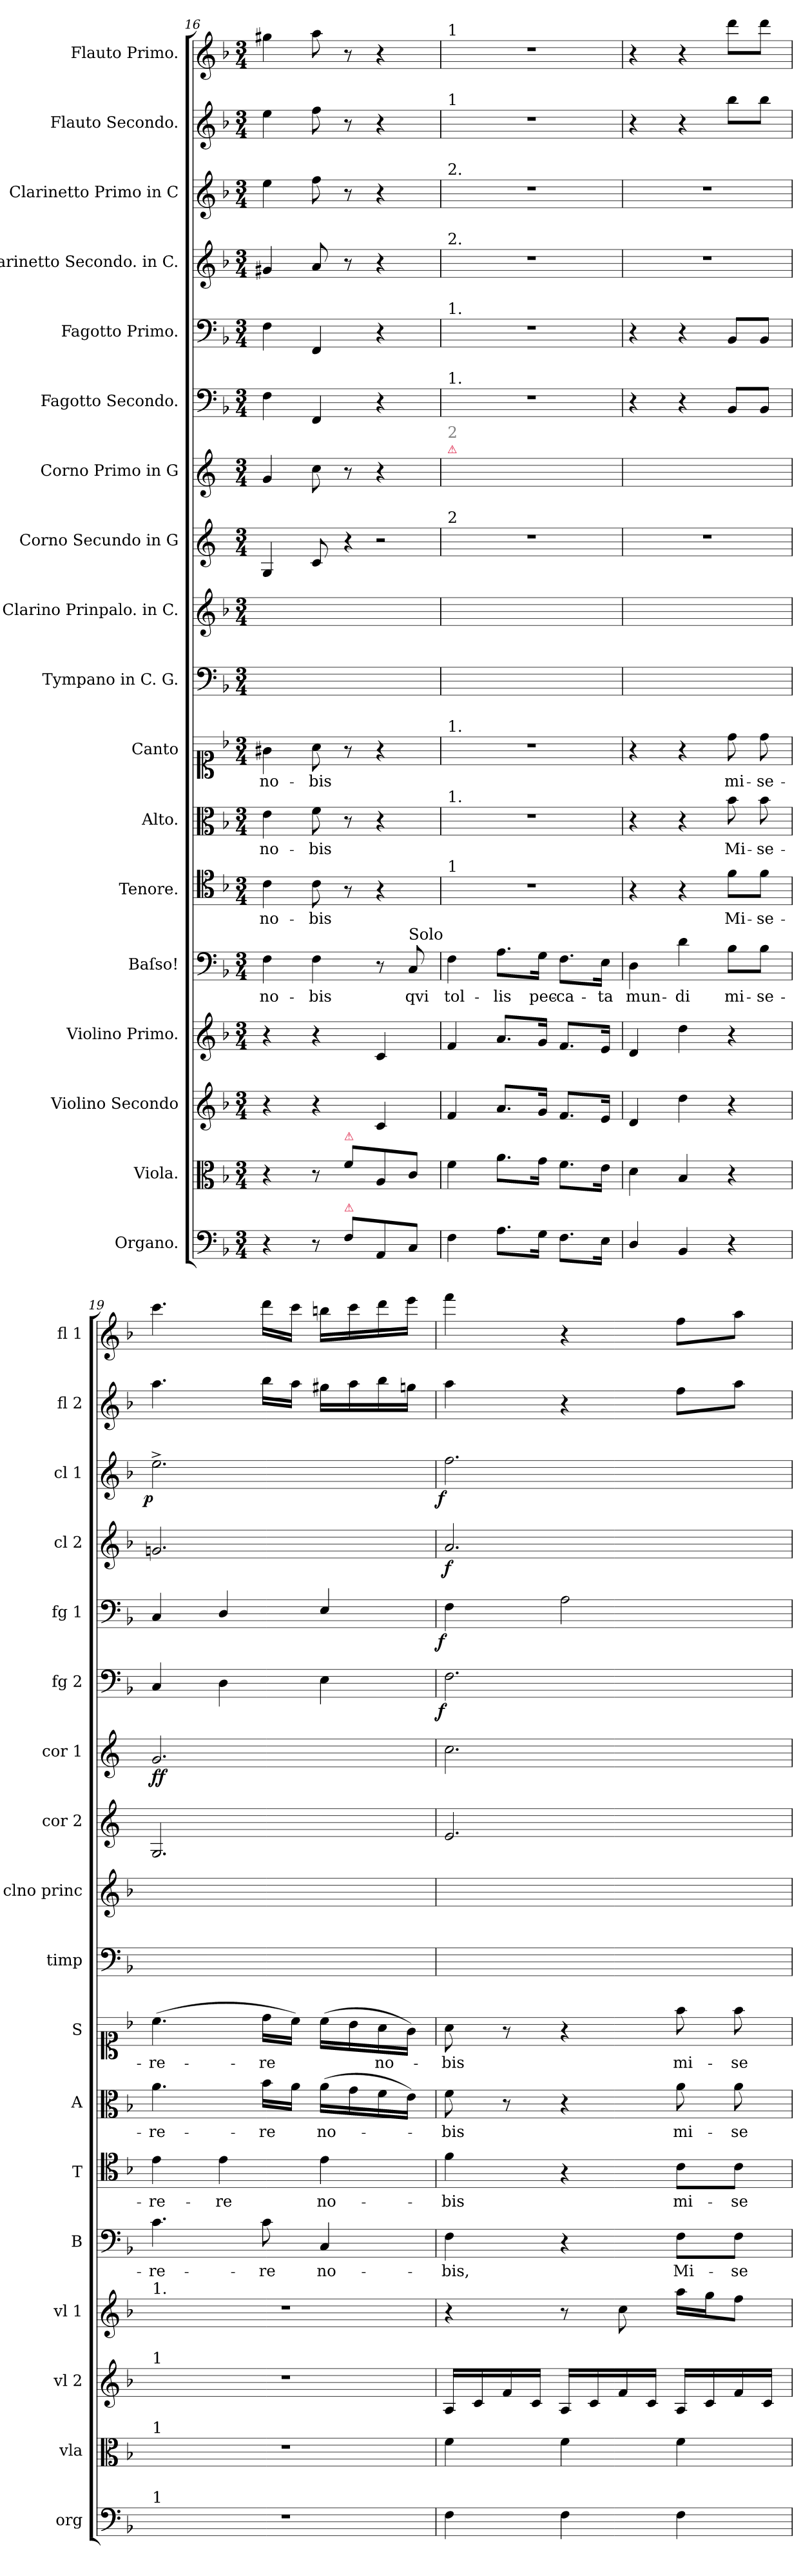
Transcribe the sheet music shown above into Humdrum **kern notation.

**kern	**kern	**kern	**kern	**kern	**text	**kern	**text	**kern	**text	**kern	**text	**kern	**kern	**kern	**kern	**dynam	**kern	**dynam	**kern	**dynam	**kern	**dynam	**kern	**dynam	**kern	**kern
*part18	*part17	*part16	*part15	*part14	*part14	*part13	*part13	*part12	*part12	*part11	*part11	*part10	*part9	*part8	*part7	*part7	*part6	*part6	*part5	*part5	*part4	*part4	*part3	*part3	*part2	*part1
*staff18	*staff17	*staff16	*staff15	*staff14	*staff14	*staff13	*staff13	*staff12	*staff12	*staff11	*staff11	*staff10	*staff9	*staff8	*staff7	*staff7	*staff6	*staff6	*staff5	*staff5	*staff4	*staff4	*staff3	*staff3	*staff2	*staff1
*I"Organo.	*I"Viola.	*I"Violino Secondo	*I"Violino Primo.	*I"Baſso!	*	*I"Tenore.	*	*I"Alto.	*	*I"Canto	*	*I"Tympano in C. G.	*I"Clarino Prinpalo. in C.	*I"Corno Secundo in G	*I"Corno Primo in G	*	*I"Fagotto Secondo.	*	*I"Fagotto Primo.	*	*I"Clarinetto Secondo. in C.	*	*I"Clarinetto Primo in C	*	*I"Flauto Secondo.	*I"Flauto Primo.
*I'org	*I'vla	*I'vl 2	*I'vl 1	*I'B	*	*I'T	*	*I'A	*	*I'S	*	*I'timp	*I'clno princ	*I'cor 2	*I'cor 1	*	*I'fg 2	*	*I'fg 1	*	*I'cl 2	*	*I'cl 1	*	*I'fl 2	*I'fl 1
*clefF4	*clefC3	*clefG2	*clefG2	*clefF4	*	*clefC4	*	*clefC3	*	*clefC1	*	*clefF4	*clefG2	*clefG2	*clefG2	*	*clefF4	*	*clefF4	*	*clefG2	*	*clefG2	*	*clefG2	*clefG2
*	*	*	*	*	*	*	*	*	*	*	*	*	*	*ITrd4c7	*ITrd4c7	*	*	*	*	*	*	*	*	*	*	*
*k[b-]	*k[b-]	*k[b-]	*k[b-]	*k[b-]	*	*k[b-]	*	*k[b-]	*	*k[b-]	*	*k[b-]	*k[b-]	*k[b-]	*k[b-]	*	*k[b-]	*	*k[b-]	*	*k[b-]	*	*k[b-]	*	*k[b-]	*k[b-]
*F:	*F:	*F:	*F:	*F:	*	*F:	*	*F:	*	*F:	*	*F:	*F:	*F:	*F:	*	*F:	*	*F:	*	*F:	*	*F:	*	*F:	*F:
*M3/4	*M3/4	*M3/4	*M3/4	*M3/4	*	*M3/4	*	*M3/4	*	*M3/4	*	*M3/4	*M3/4	*M3/4	*M3/4	*	*M3/4	*	*M3/4	*	*M3/4	*	*M3/4	*	*M3/4	*M3/4
=16	=16	=16	=16	=16	=16	=16	=16	=16	=16	=16	=16	=16	=16	=16	=16	=16	=16	=16	=16	=16	=16	=16	=16	=16	=16	=16
4r	4r	4r	4r	4F\	no-	4c\	no-	4e\	no-	4g#X\	no-	2.ryy	2.ryy	4C/	4c/	.	4F\	.	4F\	.	4g#X/	.	4ee\	.	4ee\	4gg#X\
8r	8r	4r	4r	4F\	-bis	8c\	-bis	8f\	-bis	8a\	-bis	.	.	8F/	8f\	.	4FF/	.	4FF/	.	8a/	.	8ff\	.	8ff\	8aa\
!	!LO:TX:a:color=crimson:t=⚠	!	!	!	!	!	!	!	!	!	!	!	!	!	!	!	!	!	!	!	!	!	!	!	!	!
!LO:TX:a:color=crimson:t=⚠	!	!	!	!	!	!	!	!	!	!	!	!	!	!	!	!	!	!	!	!	!	!	!	!	!	!
!	!	!	!	!	!	!	!	!	!	!	!	!	!	!LO:N:vis=4	!	!	!	!	!	!	!	!	!	!	!	!
8F\L	8f\L	.	.	.	.	8r	.	8r	.	8r	.	.	.	8r	8r	.	.	.	.	.	8r	.	8r	.	8r	8r
!	!	!	!	!	!	!	!	!	!	!	!	!	!	!LO:N:vis=2	!	!	!	!	!	!	!	!	!	!	!	!
8AA/	8A/	4c/	4c/	8r	.	4r	.	4r	.	4r	.	.	.	4r	4r	.	4r	.	4r	.	4r	.	4r	.	4r	4r
!	!	!	!	!LO:TX:a:t=Solo	!	!	!	!	!	!	!	!	!	!	!	!	!	!	!	!	!	!	!	!	!	!
8C/J	8c/J	.	.	8C/	qvi	.	.	.	.	.	.	.	.	.	.	.	.	.	.	.	.	.	.	.	.	.
=17	=17	=17	=17	=17	=17	=17	=17	=17	=17	=17	=17	=17	=17	=17	=17	=17	=17	=17	=17	=17	=17	=17	=17	=17	=17	=17
!	!	!	!	!	!	!	!	!	!	!	!	!	!	!	!	!	!	!	!	!	!	!	!	!	!	!LO:TX:a:t=1
!	!	!	!	!	!	!	!	!	!	!	!	!	!	!	!	!	!	!	!	!	!	!	!	!	!LO:TX:a:t=1	!
!	!	!	!	!	!	!	!	!	!	!	!	!	!	!	!	!	!	!	!	!	!	!	!LO:TX:a:t=2.	!	!	!
!	!	!	!	!	!	!	!	!	!	!	!	!	!	!	!	!	!	!	!	!	!LO:TX:a:t=2.	!	!	!	!	!
!	!	!	!	!	!	!	!	!	!	!	!	!	!	!	!	!	!	!	!LO:TX:a:t=1.	!	!	!	!	!	!	!
!	!	!	!	!	!	!	!	!	!	!	!	!	!	!	!	!	!LO:TX:a:t=1.	!	!	!	!	!	!	!	!	!
!	!	!	!	!	!	!	!	!	!	!	!	!	!	!	!LO:TX:a:color=crimson:t=⚠	!	!	!	!	!	!	!	!	!	!	!
!	!	!	!	!	!	!	!	!	!	!	!	!	!	!	!LO:TX:a:color=grey:t=2	!	!	!	!	!	!	!	!	!	!	!
!	!	!	!	!	!	!	!	!	!	!	!	!	!	!LO:TX:a:t=2	!	!	!	!	!	!	!	!	!	!	!	!
!	!	!	!	!	!	!	!	!	!	!LO:TX:a:t=1.	!	!	!	!	!	!	!	!	!	!	!	!	!	!	!	!
!	!	!	!	!	!	!	!	!LO:TX:a:t=1.	!	!	!	!	!	!	!	!	!	!	!	!	!	!	!	!	!	!
!	!	!	!	!	!	!LO:TX:a:t=1	!	!	!	!	!	!	!	!	!	!	!	!	!	!	!	!	!	!	!	!
4F\	4f\	4f/	4f/	4F\	tol-	2.r	.	2.r	.	2.r	.	2.ryy	2.ryy	2.r	2.ryy	.	2.r	.	2.r	.	2.r	.	2.r	.	2.r	2.r
8.A\L	8.a\L	8.a/L	8.a/L	8.A\L	-lis	.	.	.	.	.	.	.	.	.	.	.	.	.	.	.	.	.	.	.	.	.
16G\Jk	16g\Jk	16g/Jk	16g/Jk	16G\Jk	pec-	.	.	.	.	.	.	.	.	.	.	.	.	.	.	.	.	.	.	.	.	.
8.F\L	8.f\L	8.f/L	8.f/L	8.F\L	-ca-	.	.	.	.	.	.	.	.	.	.	.	.	.	.	.	.	.	.	.	.	.
16E\Jk	16e\Jk	16e/Jk	16e/Jk	16E\Jk	-ta	.	.	.	.	.	.	.	.	.	.	.	.	.	.	.	.	.	.	.	.	.
=18	=18	=18	=18	=18	=18	=18	=18	=18	=18	=18	=18	=18	=18	=18	=18	=18	=18	=18	=18	=18	=18	=18	=18	=18	=18	=18
4D/	4d\	4d/	4d/	4D\	mun-	4r	.	4r	.	4r	.	2.ryy	2.ryy	2.r	2.ryy	.	4r	.	4r	.	2.r	.	2.r	.	4r	4r
4BB-/	4B-/	4dd\	4dd\	4d\	-di	4r	.	4r	.	4r	.	.	.	.	.	.	4r	.	4r	.	.	.	.	.	4r	4r
4r	4r	4r	4r	8B-\L	mi-	8f\L	Mi-	8b-\	Mi-	8dd\	mi-	.	.	.	.	.	8BB-/L	.	8BB-/L	.	.	.	.	.	8bb-\L	8ddd\L
.	.	.	.	8B-\J	-se-	8f\J	-se-	8b-\	-se-	8dd\	-se-	.	.	.	.	.	8BB-/J	.	8BB-/J	.	.	.	.	.	8bb-\J	8ddd\J
=19	=19	=19	=19	=19	=19	=19	=19	=19	=19	=19	=19	=19	=19	=19	=19	=19	=19	=19	=19	=19	=19	=19	=19	=19	=19	=19
!	!	!	!LO:TX:a:t=1.	!	!	!	!	!	!	!	!	!	!	!	!	!	!	!	!	!	!	!	!	!	!	!
!	!	!LO:TX:a:t=1	!	!	!	!	!	!	!	!	!	!	!	!	!	!	!	!	!	!	!	!	!	!	!	!
!	!LO:TX:a:t=1	!	!	!	!	!	!	!	!	!	!	!	!	!	!	!	!	!	!	!	!	!	!	!	!	!
!LO:TX:a:t=1	!	!	!	!	!	!	!	!	!	!	!	!	!	!	!	!	!	!	!	!	!	!	!	!	!	!
!	!	!	!	!	!	!	!	!	!	!	!	!	!	!	!	!	!	!	!	!	!	!	!	!LO:DY:b:rj	!	!
2.r	2.r	2.r	2.r	4.c\	-re-	4e\	-re-	4.a\	-re-	(4.cc\	-re-	2.ryy	2.ryy	2.C/	2.c/	ff	4C/	.	4C/	.	2.gn/	.	2.ee^\	p.	4.aa\	4.ccc\
.	.	.	.	.	.	4e\	-re	.	.	.	.	.	.	.	.	.	4D\	.	4D/	.	.	.	.	.	.	.
.	.	.	.	8c\	-re	.	.	16b-\LL	-re	16dd\LL	-re	.	.	.	.	.	.	.	.	.	.	.	.	.	16bb-\LL	16ddd\LL
.	.	.	.	.	.	.	.	16a\JJ	.	16cc\JJ)	.	.	.	.	.	.	.	.	.	.	.	.	.	.	16aa\JJ	16ccc\JJ
.	.	.	.	4C/	no-	4e\	no-	(16a\LL	no-	(16cc\LL	.	.	.	.	.	.	4E\	.	4E/	.	.	.	.	.	16gg#X\LL	16bbn\LL
.	.	.	.	.	.	.	.	16g\	.	16b-\	.	.	.	.	.	.	.	.	.	.	.	.	.	.	16aa\	16ccc\
.	.	.	.	.	.	.	.	16f\	.	16a\	no-	.	.	.	.	.	.	.	.	.	.	.	.	.	16bb-\	16ddd\
.	.	.	.	.	.	.	.	16e\JJ)	.	16g\JJ)	.	.	.	.	.	.	.	.	.	.	.	.	.	.	16ggn\JJ	16eee\JJ
=20	=20	=20	=20	=20	=20	=20	=20	=20	=20	=20	=20	=20	=20	=20	=20	=20	=20	=20	=20	=20	=20	=20	=20	=20	=20	=20
!	!	!	!	!	!	!	!	!	!	!	!	!	!	!	!	!	!	!LO:DY:rj	!	!LO:DY:rj	!	!	!	!LO:DY:b:rj	!	!
4F\	4f\	16A/LL	4r	4F\	-bis,	4f\	-bis	8f\	-bis	8a\	-bis	2.ryy	2.ryy	2.A/	2.f\	.	2.F\	f	4F\	f	2.a/	f	2.ff\	f.	4aa\	4fff\
.	.	16c/	.	.	.	.	.	.	.	.	.	.	.	.	.	.	.	.	.	.	.	.	.	.	.	.
.	.	16f/	.	.	.	.	.	8r	.	8r	.	.	.	.	.	.	.	.	.	.	.	.	.	.	.	.
.	.	16c/JJ	.	.	.	.	.	.	.	.	.	.	.	.	.	.	.	.	.	.	.	.	.	.	.	.
4F\	4f\	16A/LL	8r	4r	.	4r	.	4r	.	4r	.	.	.	.	.	.	.	.	2A\	.	.	.	.	.	4r	4r
.	.	16c/	.	.	.	.	.	.	.	.	.	.	.	.	.	.	.	.	.	.	.	.	.	.	.	.
.	.	16f/	8cc\	.	.	.	.	.	.	.	.	.	.	.	.	.	.	.	.	.	.	.	.	.	.	.
.	.	16c/JJ	.	.	.	.	.	.	.	.	.	.	.	.	.	.	.	.	.	.	.	.	.	.	.	.
4F\	4f\	16A/LL	16aa\LL	8F\L	Mi-	8c\L	mi-	8a\	mi-	8ff\	mi-	.	.	.	.	.	.	.	.	.	.	.	.	.	8ff\L	8ff\L
.	.	16c/	16gg\J	.	.	.	.	.	.	.	.	.	.	.	.	.	.	.	.	.	.	.	.	.	.	.
.	.	16f/	8ff\J	8F\J	-se-	8c\J	-se-	8a\	-se-	8ff\	-se-	.	.	.	.	.	.	.	.	.	.	.	.	.	8aa\J	8aa\J
.	.	16c/JJ	.	.	.	.	.	.	.	.	.	.	.	.	.	.	.	.	.	.	.	.	.	.	.	.
=	=	=	=	=	=	=	=	=	=	=	=	=	=	=	=	=	=	=	=	=	=	=	=	=	=	=
*-	*-	*-	*-	*-	*-	*-	*-	*-	*-	*-	*-	*-	*-	*-	*-	*-	*-	*-	*-	*-	*-	*-	*-	*-	*-	*-
